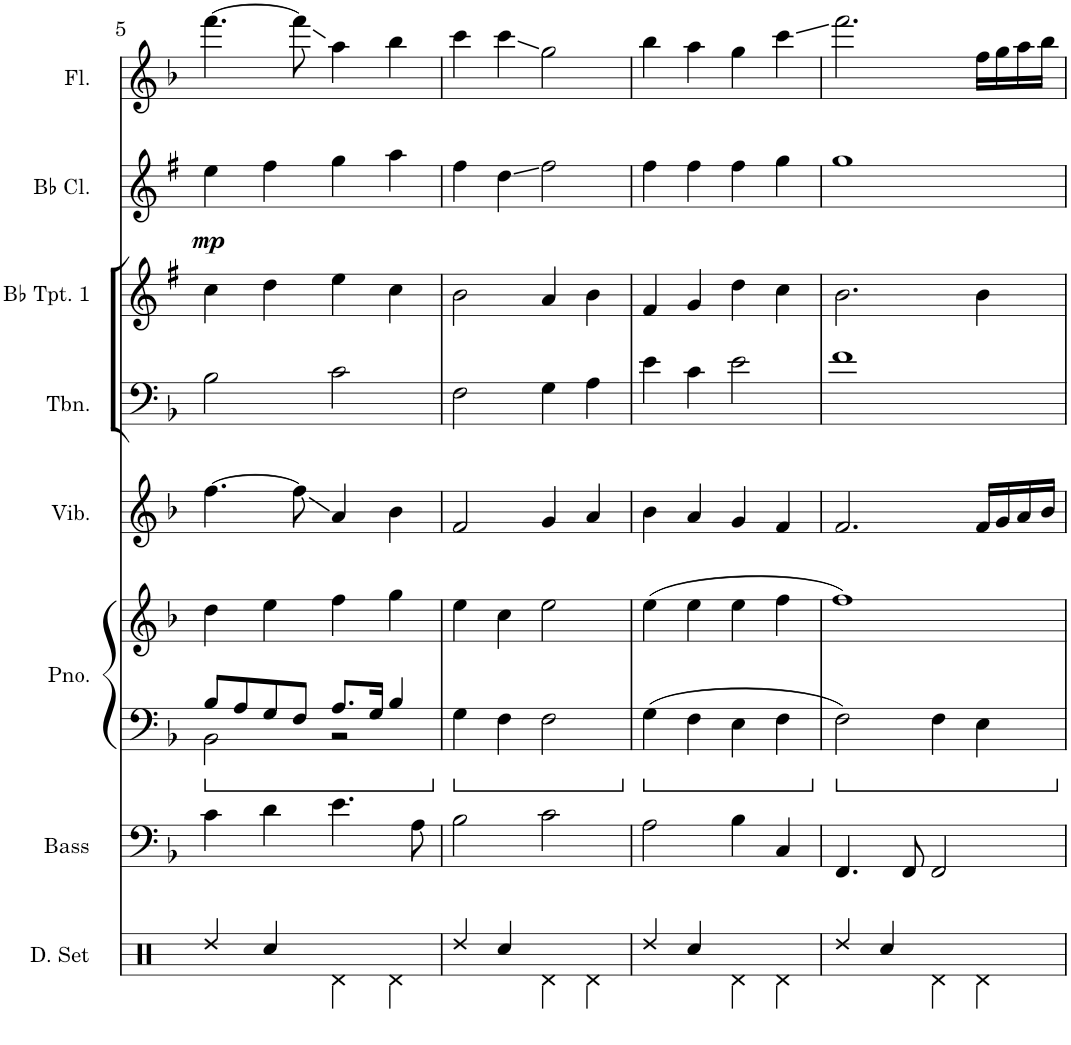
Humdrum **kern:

**kern	**kern	**kern	**kern	**kern	**kern	**kern	**kern	**dynam	**kern
*part8	*part7	*part6	*part6	*part5	*part4	*part3	*part2	*part2	*part1
*staff9	*staff8	*staff7	*staff6	*staff5	*staff4	*staff3	*staff2	*staff2	*staff1
*I"Drumset	*I"Acoustic Bass	*I"Piano	*	*I"Vibraphone	*I"Trombone	*I"Bb Trumpet 1	*I"Bb Clarinet	*	*I"Flute
*I'D. Set	*I'Bass	*I'Pno.	*	*I'Vib.	*I'Tbn.	*I'Bb Tpt. 1	*I'Bb Cl.	*	*I'Fl.
!!LO:PB:g=z
*clefX	*clefF4	*clefF4	*clefG2	*clefG2	*clefF4	*clefG2	*clefG2	*	*clefG2
*	*Trd7c12	*	*	*	*	*Trd1c2	*Trd1c2	*	*
*k[]	*k[b-]	*k[b-]	*k[b-]	*k[b-]	*k[b-]	*k[f#]	*k[f#]	*	*k[b-]
*M4/4	*M4/4	*M4/4	*M4/4	*M4/4	*M4/4	*M4/4	*M4/4	*	*M4/4
=5	=5	=5	=5	=5	=5	=5	=5	=5	=5
*	*	*^	*	*	*	*	*	*	*
!	!	!	!	!	!	!	!	!	!LO:DY:b	!
4Rdd/	4c\	8B-/L	2BB-\	4dd\	[4.ff\	2B-\	4cc\	4ee\	mp	[4.fff\
.	.	8A/	.	.	.	.	.	.	.	.
4Rcc/	4d\	8G/	.	4ee\	.	.	4dd\	4ff#\	.	.
.	.	8F/J	.	.	8ff\]	.	.	.	.	8fff\]
4Rd\	4.e\	8.A/L	2r	4ff\	4a/	2c\	4ee\	4gg\	.	4aa\
.	.	16G/Jk	.	.	.	.	.	.	.	.
4Rd\	.	4B-/	.	4gg\	4b-\	.	4cc\	4aa\	.	4bb-\
.	8A\	.	.	.	.	.	.	.	.	.
*	*	*v	*v	*	*	*	*	*	*	*
=6	=6	=6	=6	=6	=6	=6	=6	=6	=6
4Rdd/	2B-\	4G\	4ee\	2f/	2F\	2b\	4ff#\	.	4ccc\
4Rcc/	.	4F\	4cc\	.	.	.	4dd\	.	4ccc\
4Rd\	2c\	2F\	2ee\	4g/	4G\	4a/	2ff#\	.	2gg\
4Rd\	.	.	.	4a/	4A\	4b\	.	.	.
=7	=7	=7	=7	=7	=7	=7	=7	=7	=7
4Rdd/	2A\	4G\	(>4ee\	4b-\	4e\	4f#/	4ff#\	.	4bb-\
4Rcc/	.	4F\	4ee\	4a/	4c\	4g/	4ff#\	.	4aa\
4Rd\	4B-\	4E\	4ee\	4g/	2e\	4dd\	4ff#\	.	4gg\
4Rd\	4C/	4F\	4ff\	4f/	.	4cc\	4gg\	.	4ccc\
=8	=8	=8	=8	=8	=8	=8	=8	=8	=8
4Rdd/	4.FF/	2F\	1ff)	2.f/	1f	2.b\	1gg	.	2.fff\
4Rcc/	.	.	.	.	.	.	.	.	.
.	8FF/	.	.	.	.	.	.	.	.
4Rd\	2FF/	4F\	.	.	.	.	.	.	.
4Rd\	.	4E\	.	16f/LL	.	4b\	.	.	16ff\LL
.	.	.	.	16g/	.	.	.	.	16gg\
.	.	.	.	16a/	.	.	.	.	16aa\
.	.	.	.	16b-/JJ	.	.	.	.	16bb-\JJ
=	=	=	=	=	=	=	=	=	=
*-	*-	*-	*-	*-	*-	*-	*-	*-	*-
